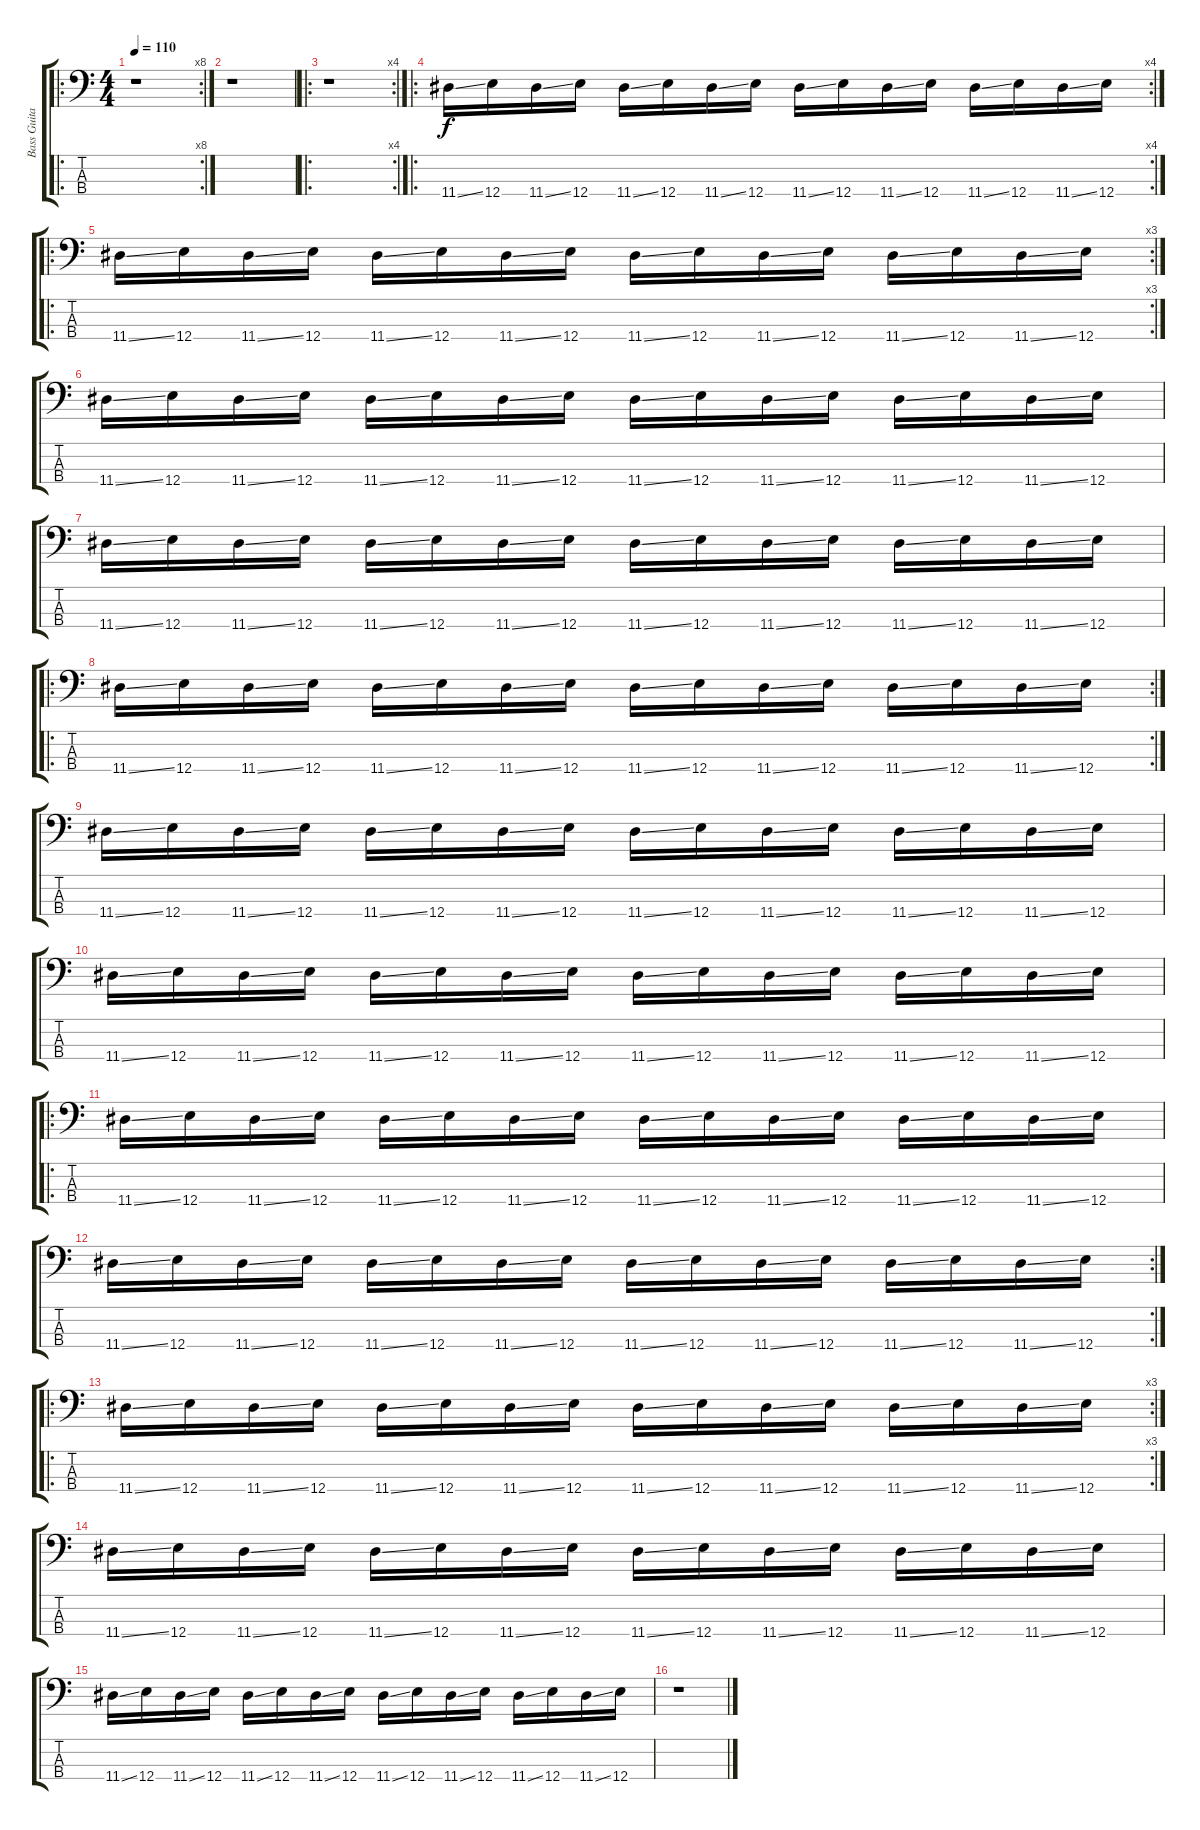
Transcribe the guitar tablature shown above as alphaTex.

\track ("Bass Guitar" "Bass Guita") {instrument electricbassfinger}
\staff {score tabs}
\tuning (G2 D2 A1 E1) {hide}
\ro
\rc 8
\ts (4 4)
\tempo 110
\clef f4
\ks c
r.1{dy f instrument electricbassfinger} |
r.1 |
\ro
\rc 4
r.1 |
\ro
\rc 4
11.4{ss}.16 12.4.16 11.4{ss}.16 12.4.16 11.4{ss}.16 12.4.16 11.4{ss}.16 12.4.16 11.4{ss}.16 12.4.16 11.4{ss}.16 12.4.16 11.4{ss}.16 12.4.16 11.4{ss}.16 12.4.16 |
\ro
\rc 3
11.4{ss}.16 12.4.16 11.4{ss}.16 12.4.16 11.4{ss}.16 12.4.16 11.4{ss}.16 12.4.16 11.4{ss}.16 12.4.16 11.4{ss}.16 12.4.16 11.4{ss}.16 12.4.16 11.4{ss}.16 12.4.16 |
11.4{ss}.16 12.4.16 11.4{ss}.16 12.4.16 11.4{ss}.16 12.4.16 11.4{ss}.16 12.4.16 11.4{ss}.16 12.4.16 11.4{ss}.16 12.4.16 11.4{ss}.16 12.4.16 11.4{ss}.16 12.4.16 |
11.4{ss}.16 12.4.16 11.4{ss}.16 12.4.16 11.4{ss}.16 12.4.16 11.4{ss}.16 12.4.16 11.4{ss}.16 12.4.16 11.4{ss}.16 12.4.16 11.4{ss}.16 12.4.16 11.4{ss}.16 12.4.16 |
\ro
\rc 2
11.4{ss}.16 12.4.16 11.4{ss}.16 12.4.16 11.4{ss}.16 12.4.16 11.4{ss}.16 12.4.16 11.4{ss}.16 12.4.16 11.4{ss}.16 12.4.16 11.4{ss}.16 12.4.16 11.4{ss}.16 12.4.16 |
11.4{ss}.16 12.4.16 11.4{ss}.16 12.4.16 11.4{ss}.16 12.4.16 11.4{ss}.16 12.4.16 11.4{ss}.16 12.4.16 11.4{ss}.16 12.4.16 11.4{ss}.16 12.4.16 11.4{ss}.16 12.4.16 |
11.4{ss}.16 12.4.16 11.4{ss}.16 12.4.16 11.4{ss}.16 12.4.16 11.4{ss}.16 12.4.16 11.4{ss}.16 12.4.16 11.4{ss}.16 12.4.16 11.4{ss}.16 12.4.16 11.4{ss}.16 12.4.16 |
\ro
11.4{ss}.16 12.4.16 11.4{ss}.16 12.4.16 11.4{ss}.16 12.4.16 11.4{ss}.16 12.4.16 11.4{ss}.16 12.4.16 11.4{ss}.16 12.4.16 11.4{ss}.16 12.4.16 11.4{ss}.16 12.4.16 |
\rc 2
11.4{ss}.16 12.4.16 11.4{ss}.16 12.4.16 11.4{ss}.16 12.4.16 11.4{ss}.16 12.4.16 11.4{ss}.16 12.4.16 11.4{ss}.16 12.4.16 11.4{ss}.16 12.4.16 11.4{ss}.16 12.4.16 |
\ro
\rc 3
11.4{ss}.16 12.4.16 11.4{ss}.16 12.4.16 11.4{ss}.16 12.4.16 11.4{ss}.16 12.4.16 11.4{ss}.16 12.4.16 11.4{ss}.16 12.4.16 11.4{ss}.16 12.4.16 11.4{ss}.16 12.4.16 |
11.4{ss}.16 12.4.16 11.4{ss}.16 12.4.16 11.4{ss}.16 12.4.16 11.4{ss}.16 12.4.16 11.4{ss}.16 12.4.16 11.4{ss}.16 12.4.16 11.4{ss}.16 12.4.16 11.4{ss}.16 12.4.16 |
11.4{ss}.16 12.4.16 11.4{ss}.16 12.4.16 11.4{ss}.16 12.4.16 11.4{ss}.16 12.4.16 11.4{ss}.16 12.4.16 11.4{ss}.16 12.4.16 11.4{ss}.16 12.4.16 11.4{ss}.16 12.4.16 |
r.1
